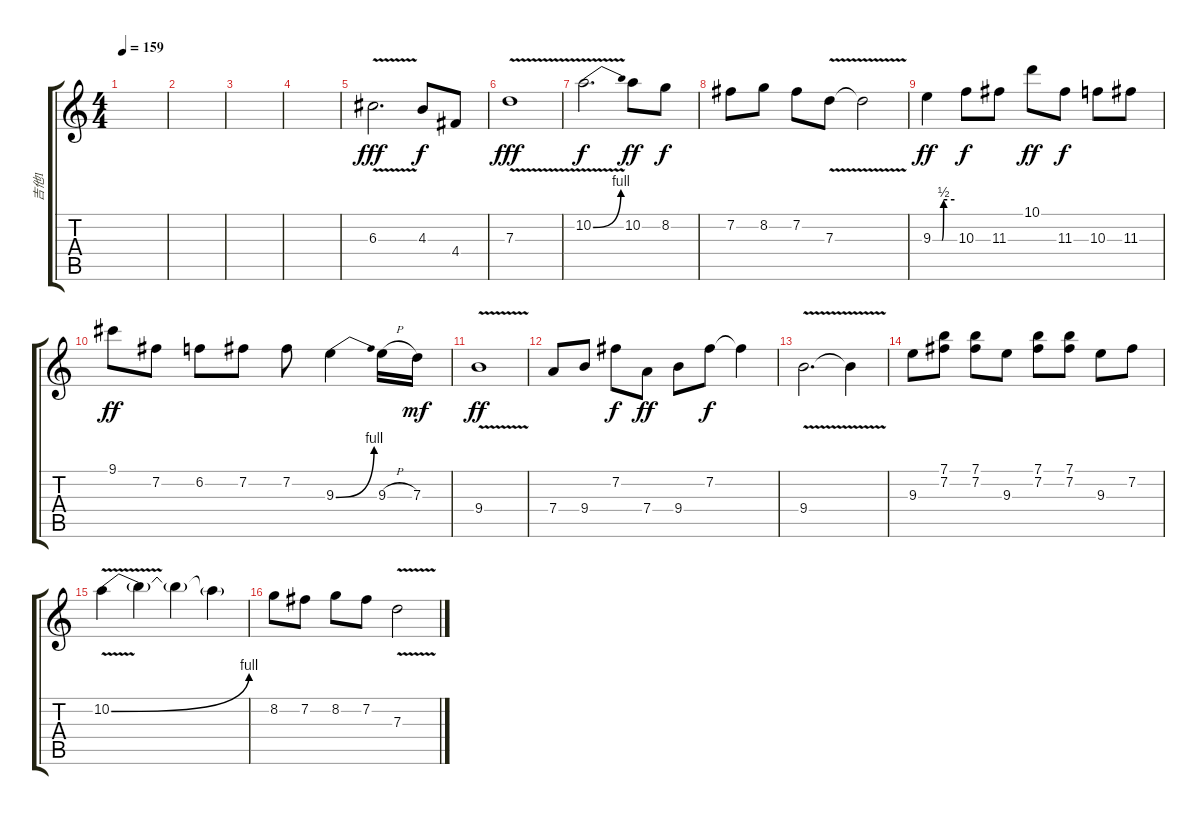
\track ("吉他1" "吉他1") {instrument distortionguitar}
\staff {score tabs}
\tuning (E4 B3 G3 D3 A2 E2) {hide}
\ts (4 4)
\tempo 159
\clef g2
\ks c
|
|
|
|
6.3{v}.2{d dy fff} 4.3.8{dy f} 4.4.8 |
7.3{v}.1{dy fff} |
10.2{be (bend 0 0 60 4) v}.2{d dy f} 10.2.8{dy ff} 8.2.8{dy f} |
7.2.8 8.2.8 7.2.8 7.3{v}.8 7.3{t}.2 |
9.3{be (custom 0 0 20 0 25 0 30 2 60 2)}.4{dy ff} 10.3.8{dy f} 11.3.8 10.1.8{dy ff} 11.3.8{dy f} 10.3.8 11.3.8 |
9.1.8{dy ff} 7.2.8 6.2.8 7.2.8 7.2.8 9.3{be (bend 0 0 60 4)}.4 9.3{h}.16 7.3.16{dy mf} |
9.4{v}.1{dy ff} |
7.4.8 9.4.8 7.2.8{dy f} 7.4.8{dy ff} 9.4.8 7.2.8{dy f} 7.2{t}.4 |
9.4{v}.2{d} 9.4{t}.4 |
9.3.8 (7.1 7.2).8 (7.1 7.2).8 9.3.8 (7.1 7.2).8 (7.1 7.2).8 9.3.8 7.2.8 |
10.2{be (bend 0 0 60 4) v}.4 10.2{t}.4 10.2{t}.4 10.2{t}.4 |
8.2.8 7.2.8 8.2.8 7.2.8 7.3{v}.2
